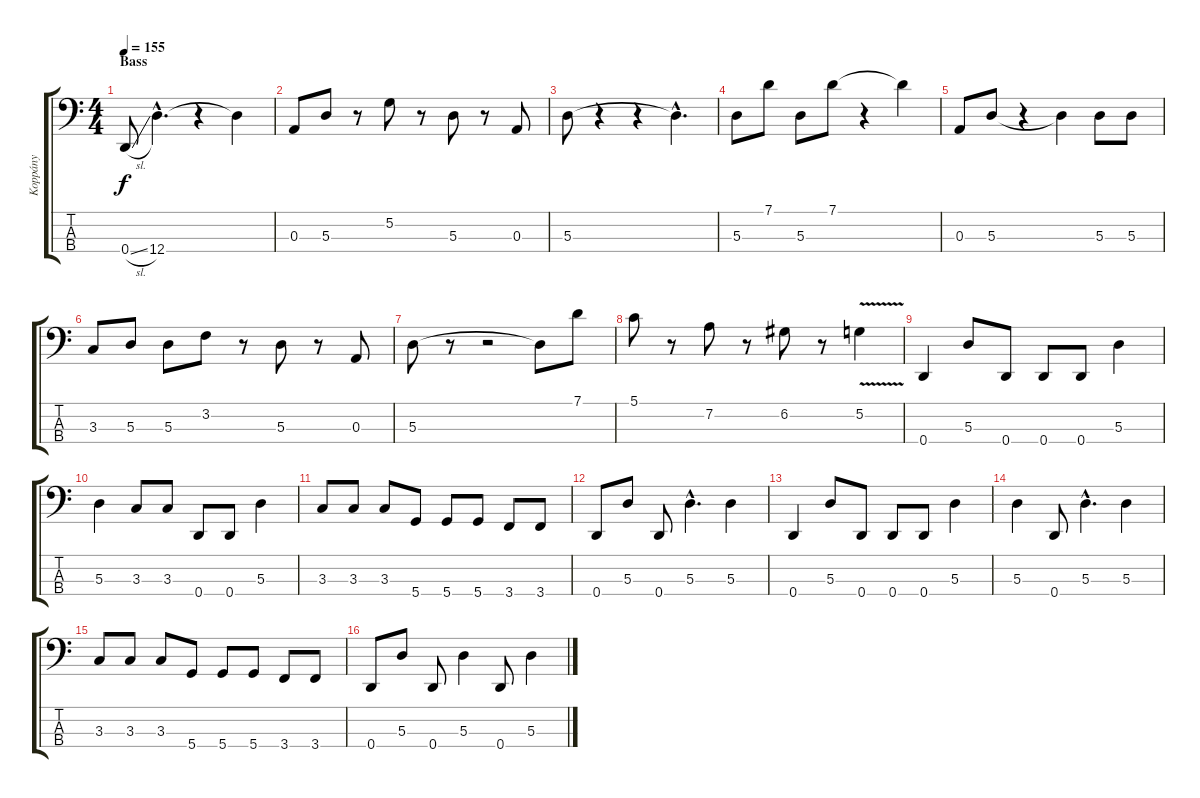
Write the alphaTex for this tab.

\track ("Koppány" "Koppány") {instrument electricbasspick}
\staff {score tabs}
\tuning (G2 D2 A1 D1) {hide}
\ts (4 4)
\section ("" "Bass ")
\tempo 155
\clef f4
\ks c
0.4{sl}.8{dy f} 12.4{hac}.4{d} r.4 12.4{t}.4 |
0.3.8 5.3.8 r.8 5.2.8 r.8 5.3.8 r.8 0.3.8 |
5.3.8 r.4 r.4 5.3{hac t}.4{d} |
5.3.8 7.1.8 5.3.8 7.1.8 r.4 7.1{t}.4 |
0.3.8 5.3.8 r.4 5.3{t}.4 5.3.8 5.3.8 |
3.3.8 5.3.8 5.3.8 3.2.8 r.8 5.3.8 r.8 0.3.8 |
5.3.8 r.8 r.2 5.3{t}.8 7.1.8 |
5.1.8 r.8 7.2.8 r.8 6.2.8 r.8 5.2{v}.4 |
0.4.4 5.3.8 0.4.8 0.4.8 0.4.8 5.3.4 |
5.3.4 3.3.8 3.3.8 0.4.8 0.4.8 5.3.4 |
3.3.8 3.3.8 3.3.8 5.4.8 5.4.8 5.4.8 3.4.8 3.4.8 |
0.4.8 5.3.8 0.4.8 5.3{hac}.4{d} 5.3.4 |
0.4.4 5.3.8 0.4.8 0.4.8 0.4.8 5.3.4 |
5.3.4 0.4.8 5.3{hac}.4{d} 5.3.4 |
3.3.8 3.3.8 3.3.8 5.4.8 5.4.8 5.4.8 3.4.8 3.4.8 |
0.4.8 5.3.8 0.4.8 5.3.4 0.4.8 5.3.4
